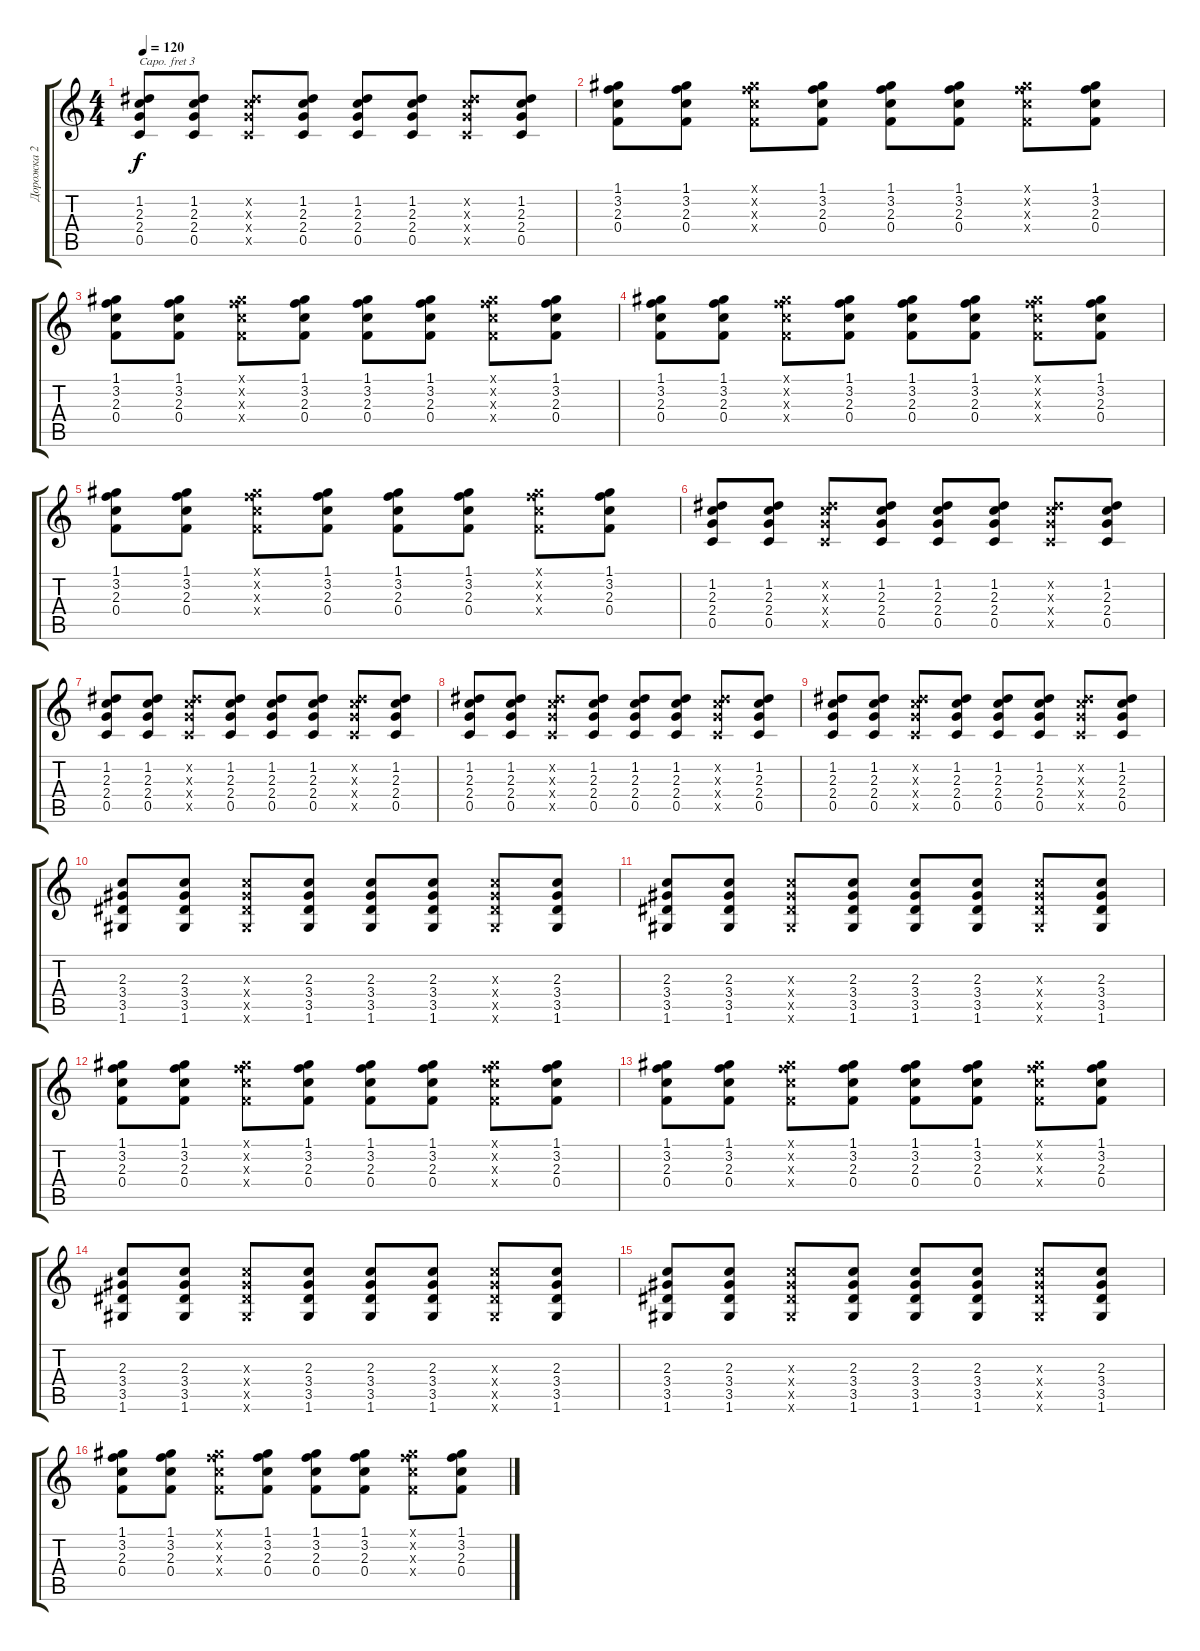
\track ("Дорожка 2" "Дорожка 2") {instrument acousticguitarsteel}
\staff {score tabs}
\capo 3
\tuning (E4 B3 G3 D3 A2 E2) {hide}
\ts (4 4)
\tempo 120
\clef g2
\ks c
(1.2 2.3 2.4 0.5).8{dy f} (1.2 2.3 2.4 0.5).8 (1.2{x} 2.3{x} 2.4{x} 0.5{x}).8 (1.2 2.3 2.4 0.5).8 (1.2 2.3 2.4 0.5).8 (1.2 2.3 2.4 0.5).8 (1.2{x} 2.3{x} 2.4{x} 0.5{x}).8 (1.2 2.3 2.4 0.5).8 |
(1.1 3.2 2.3 0.4).8 (1.1 3.2 2.3 0.4).8 (1.1{x} 3.2{x} 2.3{x} 0.4{x}).8 (1.1 3.2 2.3 0.4).8 (1.1 3.2 2.3 0.4).8 (1.1 3.2 2.3 0.4).8 (1.1{x} 3.2{x} 2.3{x} 0.4{x}).8 (1.1 3.2 2.3 0.4).8 |
(1.1 3.2 2.3 0.4).8 (1.1 3.2 2.3 0.4).8 (1.1{x} 3.2{x} 2.3{x} 0.4{x}).8 (1.1 3.2 2.3 0.4).8 (1.1 3.2 2.3 0.4).8 (1.1 3.2 2.3 0.4).8 (1.1{x} 3.2{x} 2.3{x} 0.4{x}).8 (1.1 3.2 2.3 0.4).8 |
(1.1 3.2 2.3 0.4).8 (1.1 3.2 2.3 0.4).8 (1.1{x} 3.2{x} 2.3{x} 0.4{x}).8 (1.1 3.2 2.3 0.4).8 (1.1 3.2 2.3 0.4).8 (1.1 3.2 2.3 0.4).8 (1.1{x} 3.2{x} 2.3{x} 0.4{x}).8 (1.1 3.2 2.3 0.4).8 |
(1.1 3.2 2.3 0.4).8 (1.1 3.2 2.3 0.4).8 (1.1{x} 3.2{x} 2.3{x} 0.4{x}).8 (1.1 3.2 2.3 0.4).8 (1.1 3.2 2.3 0.4).8 (1.1 3.2 2.3 0.4).8 (1.1{x} 3.2{x} 2.3{x} 0.4{x}).8 (1.1 3.2 2.3 0.4).8 |
(1.2 2.3 2.4 0.5).8 (1.2 2.3 2.4 0.5).8 (1.2{x} 2.3{x} 2.4{x} 0.5{x}).8 (1.2 2.3 2.4 0.5).8 (1.2 2.3 2.4 0.5).8 (1.2 2.3 2.4 0.5).8 (1.2{x} 2.3{x} 2.4{x} 0.5{x}).8 (1.2 2.3 2.4 0.5).8 |
(1.2 2.3 2.4 0.5).8 (1.2 2.3 2.4 0.5).8 (1.2{x} 2.3{x} 2.4{x} 0.5{x}).8 (1.2 2.3 2.4 0.5).8 (1.2 2.3 2.4 0.5).8 (1.2 2.3 2.4 0.5).8 (1.2{x} 2.3{x} 2.4{x} 0.5{x}).8 (1.2 2.3 2.4 0.5).8 |
(1.2 2.3 2.4 0.5).8 (1.2 2.3 2.4 0.5).8 (1.2{x} 2.3{x} 2.4{x} 0.5{x}).8 (1.2 2.3 2.4 0.5).8 (1.2 2.3 2.4 0.5).8 (1.2 2.3 2.4 0.5).8 (1.2{x} 2.3{x} 2.4{x} 0.5{x}).8 (1.2 2.3 2.4 0.5).8 |
(1.2 2.3 2.4 0.5).8 (1.2 2.3 2.4 0.5).8 (1.2{x} 2.3{x} 2.4{x} 0.5{x}).8 (1.2 2.3 2.4 0.5).8 (1.2 2.3 2.4 0.5).8 (1.2 2.3 2.4 0.5).8 (1.2{x} 2.3{x} 2.4{x} 0.5{x}).8 (1.2 2.3 2.4 0.5).8 |
(2.3 3.4 3.5 1.6).8 (2.3 3.4 3.5 1.6).8 (2.3{x} 3.4{x} 3.5{x} 1.6{x}).8 (2.3 3.4 3.5 1.6).8 (2.3 3.4 3.5 1.6).8 (2.3 3.4 3.5 1.6).8 (2.3{x} 3.4{x} 3.5{x} 1.6{x}).8 (2.3 3.4 3.5 1.6).8 |
(2.3 3.4 3.5 1.6).8 (2.3 3.4 3.5 1.6).8 (2.3{x} 3.4{x} 3.5{x} 1.6{x}).8 (2.3 3.4 3.5 1.6).8 (2.3 3.4 3.5 1.6).8 (2.3 3.4 3.5 1.6).8 (2.3{x} 3.4{x} 3.5{x} 1.6{x}).8 (2.3 3.4 3.5 1.6).8 |
(1.1 3.2 2.3 0.4).8 (1.1 3.2 2.3 0.4).8 (1.1{x} 3.2{x} 2.3{x} 0.4{x}).8 (1.1 3.2 2.3 0.4).8 (1.1 3.2 2.3 0.4).8 (1.1 3.2 2.3 0.4).8 (1.1{x} 3.2{x} 2.3{x} 0.4{x}).8 (1.1 3.2 2.3 0.4).8 |
(1.1 3.2 2.3 0.4).8 (1.1 3.2 2.3 0.4).8 (1.1{x} 3.2{x} 2.3{x} 0.4{x}).8 (1.1 3.2 2.3 0.4).8 (1.1 3.2 2.3 0.4).8 (1.1 3.2 2.3 0.4).8 (1.1{x} 3.2{x} 2.3{x} 0.4{x}).8 (1.1 3.2 2.3 0.4).8 |
(2.3 3.4 3.5 1.6).8 (2.3 3.4 3.5 1.6).8 (2.3{x} 3.4{x} 3.5{x} 1.6{x}).8 (2.3 3.4 3.5 1.6).8 (2.3 3.4 3.5 1.6).8 (2.3 3.4 3.5 1.6).8 (2.3{x} 3.4{x} 3.5{x} 1.6{x}).8 (2.3 3.4 3.5 1.6).8 |
(2.3 3.4 3.5 1.6).8 (2.3 3.4 3.5 1.6).8 (2.3{x} 3.4{x} 3.5{x} 1.6{x}).8 (2.3 3.4 3.5 1.6).8 (2.3 3.4 3.5 1.6).8 (2.3 3.4 3.5 1.6).8 (2.3{x} 3.4{x} 3.5{x} 1.6{x}).8 (2.3 3.4 3.5 1.6).8 |
(1.1 3.2 2.3 0.4).8 (1.1 3.2 2.3 0.4).8 (1.1{x} 3.2{x} 2.3{x} 0.4{x}).8 (1.1 3.2 2.3 0.4).8 (1.1 3.2 2.3 0.4).8 (1.1 3.2 2.3 0.4).8 (1.1{x} 3.2{x} 2.3{x} 0.4{x}).8 (1.1 3.2 2.3 0.4).8
